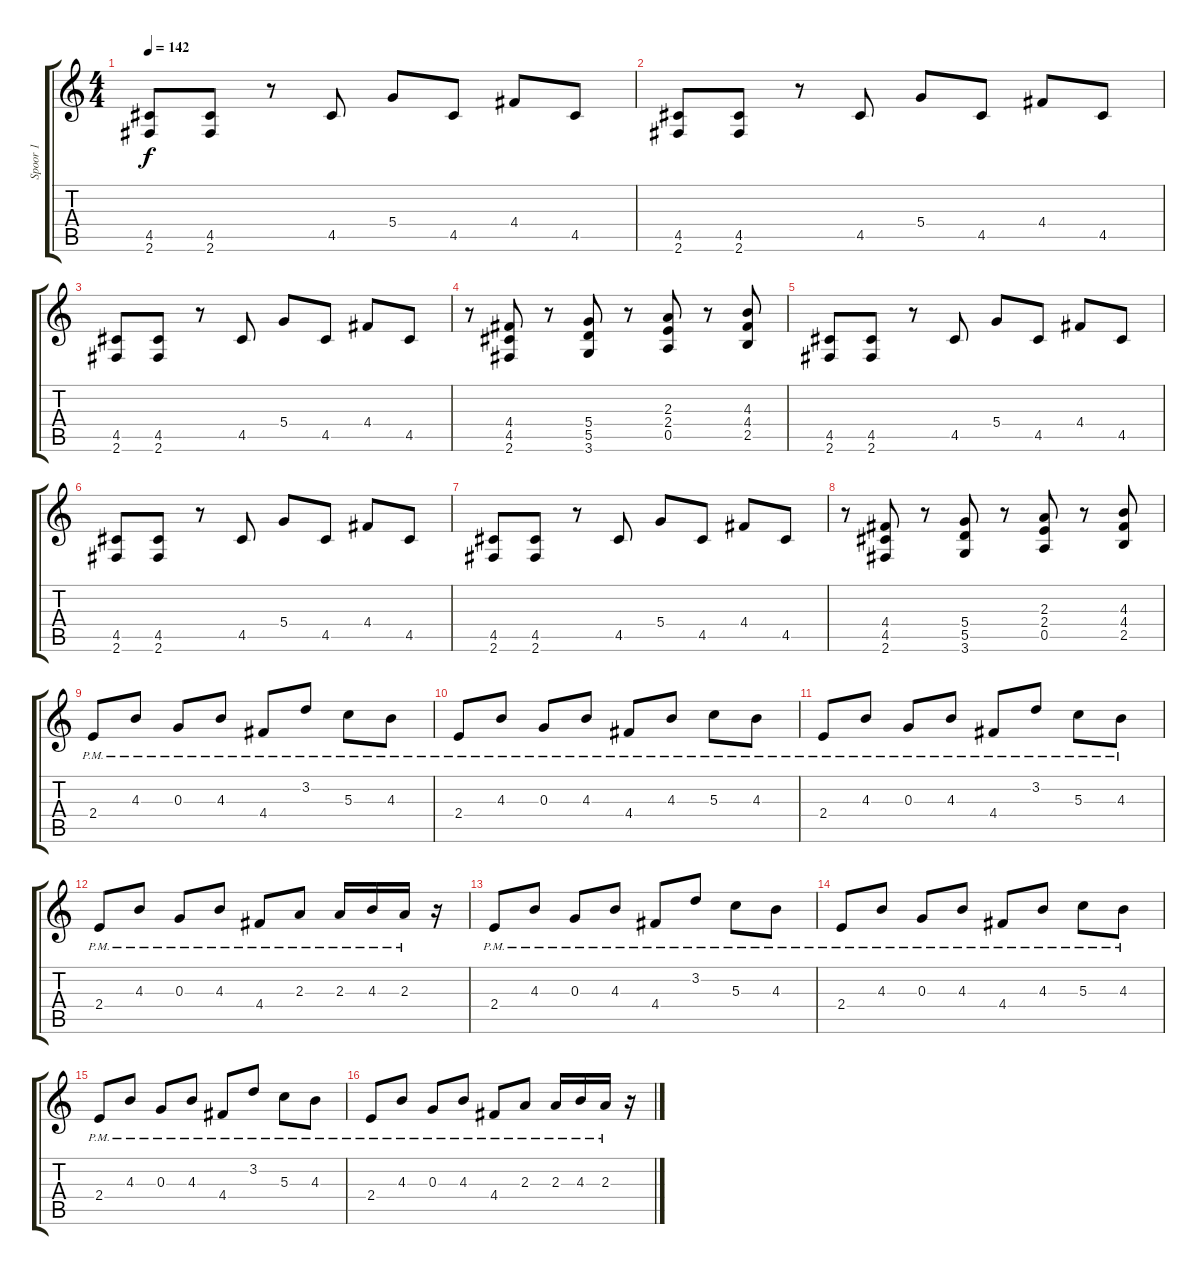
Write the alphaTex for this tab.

\track ("Spoor 1" "Spoor 1") {instrument distortionguitar}
\staff {score tabs}
\tuning (E4 B3 G3 D3 A2 E2) {hide}
\ts (4 4)
\tempo 142
\clef g2
\ks c
(4.5 2.6).8{dy f} (4.5 2.6).8 r.8 4.5.8 5.4.8 4.5.8 4.4.8 4.5.8 |
(4.5 2.6).8 (4.5 2.6).8 r.8 4.5.8 5.4.8 4.5.8 4.4.8 4.5.8 |
(4.5 2.6).8 (4.5 2.6).8 r.8 4.5.8 5.4.8 4.5.8 4.4.8 4.5.8 |
r.8 (4.4 4.5 2.6).8 r.8 (5.4 5.5 3.6).8 r.8 (2.3 2.4 0.5).8 r.8 (4.3 4.4 2.5).8 |
(4.5 2.6).8 (4.5 2.6).8 r.8 4.5.8 5.4.8 4.5.8 4.4.8 4.5.8 |
(4.5 2.6).8 (4.5 2.6).8 r.8 4.5.8 5.4.8 4.5.8 4.4.8 4.5.8 |
(4.5 2.6).8 (4.5 2.6).8 r.8 4.5.8 5.4.8 4.5.8 4.4.8 4.5.8 |
r.8 (4.4 4.5 2.6).8 r.8 (5.4 5.5 3.6).8 r.8 (2.3 2.4 0.5).8 r.8 (4.3 4.4 2.5).8 |
2.4{pm}.8 4.3{pm}.8 0.3{pm}.8 4.3{pm}.8 4.4{pm}.8 3.2{pm}.8 5.3{pm}.8 4.3{pm}.8 |
2.4{pm}.8 4.3{pm}.8 0.3{pm}.8 4.3{pm}.8 4.4{pm}.8 4.3{pm}.8 5.3{pm}.8 4.3{pm}.8 |
2.4{pm}.8 4.3{pm}.8 0.3{pm}.8 4.3{pm}.8 4.4{pm}.8 3.2{pm}.8 5.3{pm}.8 4.3{pm}.8 |
2.4{pm}.8 4.3{pm}.8 0.3{pm}.8 4.3{pm}.8 4.4{pm}.8 2.3{pm}.8 2.3{pm}.16 4.3{pm}.16 2.3{pm}.16 r.16 |
2.4{pm}.8 4.3{pm}.8 0.3{pm}.8 4.3{pm}.8 4.4{pm}.8 3.2{pm}.8 5.3{pm}.8 4.3{pm}.8 |
2.4{pm}.8 4.3{pm}.8 0.3{pm}.8 4.3{pm}.8 4.4{pm}.8 4.3{pm}.8 5.3{pm}.8 4.3{pm}.8 |
2.4{pm}.8 4.3{pm}.8 0.3{pm}.8 4.3{pm}.8 4.4{pm}.8 3.2{pm}.8 5.3{pm}.8 4.3{pm}.8 |
2.4{pm}.8 4.3{pm}.8 0.3{pm}.8 4.3{pm}.8 4.4{pm}.8 2.3{pm}.8 2.3{pm}.16 4.3{pm}.16 2.3{pm}.16 r.16
